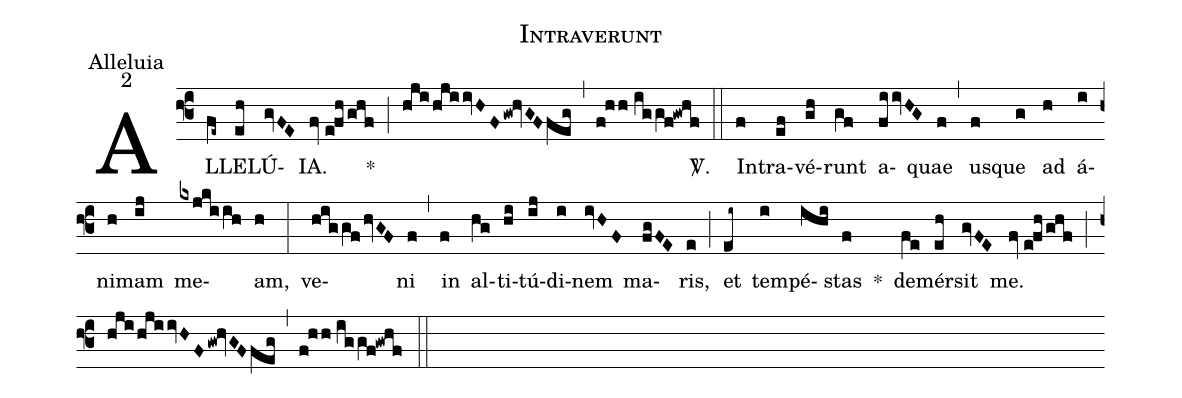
name:Intraverunt;
office-part:Alleluia;
mode:2;
%%
(f3) AL(fe~)LE(eh)LÚ(gvFE)IA.(fv//e!fh/ghf) *(;) (hji/hjiivHF/gw!hvGF/feg) (,) (f!hh//iggf!gwhf) <sp>V/</sp>.(::) In(f)tra(ef)vé(gh)runt(gf) a(fiivHG)quae(f) (,) us(f)que(g) ad(h) á(i)ni(h)mam(ij) me(kxjkiih)am,(h) (:) ve(higgf/hvGF)ni(f) (,) in(f) al(hg)ti(hi)tú(ij)di(i)nem(ivHF) ma(fgFE)ris,(e) (;) et(ei~) tem(i)pé(ihi)stas(f) *() de(fe)mér(eh)sit(gvFE) me.(fv//e!fh/ghf) (;) (hji/hjiivHF/gw!hvGF/feg) (,) (f!hh//iggf!gwhf) (::)
